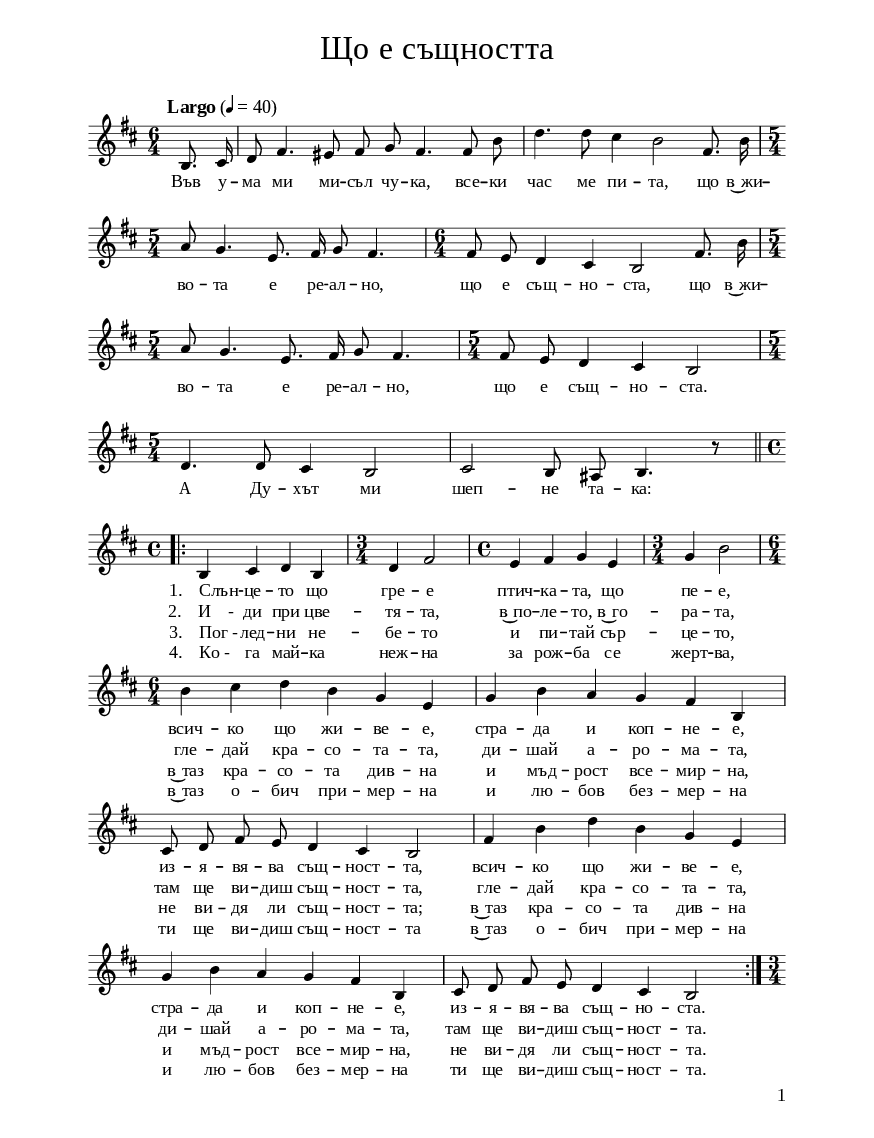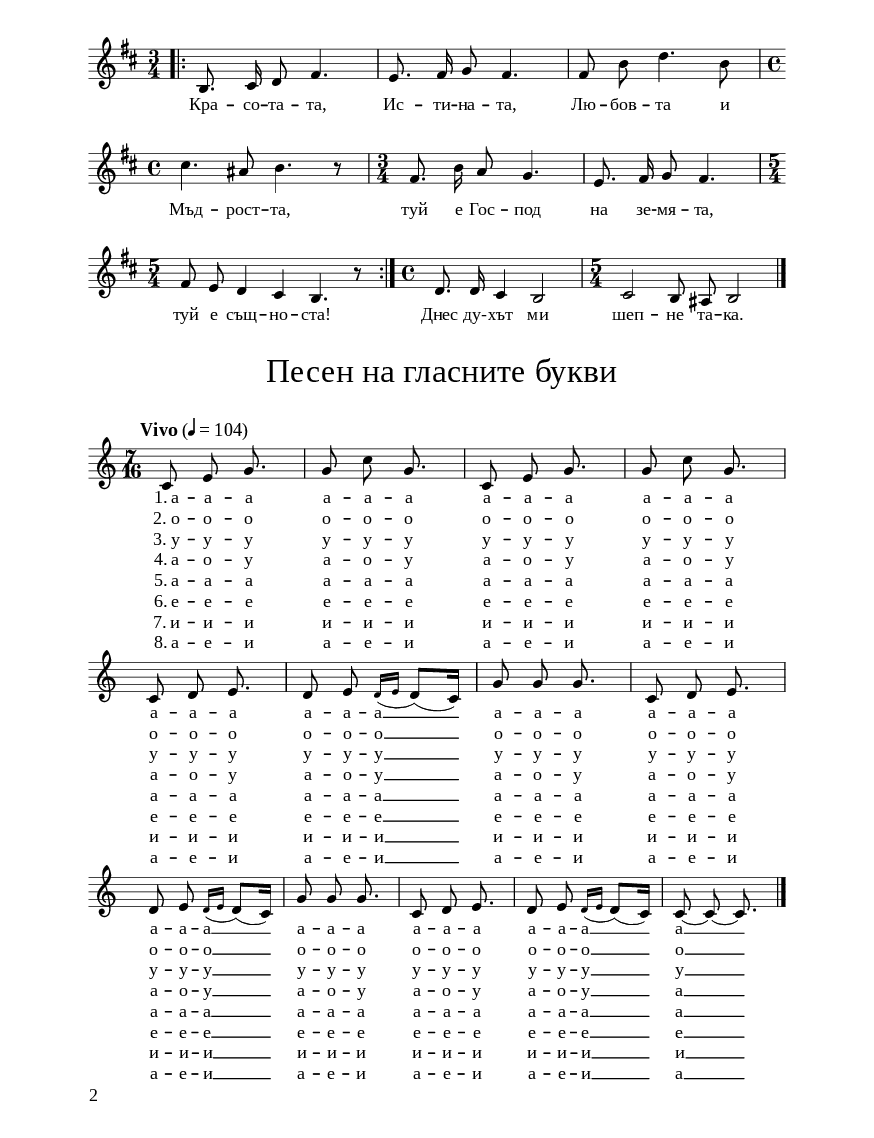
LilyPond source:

\version "2.24.2"

% include paper part and global functions
\include "include/globals.ily"

\bookpart {
  \label #'ref068
  \tocItem \markup "Що е същността"
  \include "include/bookpart-paper.ily"

  \header {
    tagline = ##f
  }

  \score {
    \include "include/score-layout.ily"

    \new Voice \absolute {
      \clef treble
      \key b \minor
      \time 6/4
      \tempoFunc "Largo" 4 "40"
      \partial 4
      \autoBeamOff

      b8. cis'16| d'8 fis'4. eis'8 fis'8 g'8 fis'4. fis'8 b'8| d''4. d''8 cis''4 b'2 fis'8. b'16 | \break

      \time 5/4  a'8 g'4. e'8. fis'16 g'8 fis'4. | \time 6/4 fis'8 e'8 d'4 cis'4 b2 fis'8. b'16 \time 5/4 | \break

      \time 5/4  a'8 g'4. e'8. fis'16 g'8 fis'4. | \time 5/4 fis'8 e'8 d'4 cis'4 b2 | \break

      \time 5/4 d'4. d'8 cis'4 b2 | cis'2 b8 ais8 b4. r8 | \break

      \bar ".|:-||"

      \time 4/4 b4 cis'4 d'4 b4 | \time 3/4 d'4 fis'2 | \time 4/4 e'4 fis' g' e' | \time 3/4 g'4 b'2  \break


      \time 6/4 b'4 cis''4 d'' b' g' e' | g' b' a' g' fis' b | \break

      cis'8 d' fis' e' d'4 cis' b2 | fis'4 b' d'' b' g' e' |\break

      g'4 b'4 a'4 g'4 fis'4 b |  cis'8 d' fis' e' d'4 cis'4 b2 | \break

   

      \time 3/4


     \bar ":|.|:"  b8. cis'16 d'8 fis'4. | e'8. fis'16 g'8 fis'4. | fis'8 b'8 d''4. b'8| \break

      \time 4/4 cis''4. ais'8 b'4. r8 | \time 3/4 fis'8. b'16 a'8 g'4. | e'8. fis'16 g'8 fis'4. | \break

      \time 5/4	fis'8 e' d'4 cis' b4. r8 \bar ":|." | \time 4/4 d'8. d'16 cis'4 b2 | \time 5/4 cis'2 b8 ais8 b2 |  \bar "|." \break


    }

    \addlyrics {
      Във у -- ма ми ми -- съл чу -- ка, все -- ки час ме пи -- та,
      що в~жи -- во -- та е ре -- ал -- но, що е същ -- но -- ста,
      що в~жи -- во -- та е ре -- ал -- но, що е същ -- но -- ста.
      А Ду -- хът ми шеп  -- не та  -- ка:

      "1.    Слън"  -- це  -- то що гре -- е птич -- ка -- та, що пе -- е,

      всич -- ко що жи -- ве -- е, стра -- да и коп -- не -- е,

      из -- я -- вя -- ва  същ -- ност -- та,   всич -- ко що жи -- ве -- е, стра -- да и коп -- не -- е,

      из -- я -- вя -- ва същ -- но -- ста.

      Кра  -- со  -- та  -- та, Ис  -- ти  -- на  -- та, Лю -- бов  -- та и Мъд  -- рост  -- та,

      туй е Гос  -- под на зе  -- мя  -- та, туй е същ  -- но  -- ста! Днес "ду-"  -- хът ми шеп  -- не та  -- ка.
    }

    \addlyrics {
      " " " " " " " " " " " " " " " "

      " " " " " " " " " " " " " " " "

      " " " " " " " " " " " " " " " " " "

      " " " " " " " " " " " " " " " " " " " " " " " " " " " "

      " " " " " " " " " " " " " " " " " " "2.    И    - " ди при цве -- тя -- та, в~по -- ле -- то, в~го -- ра -- та,
      гле -- дай кра -- со -- та -- та, ди -- шай а -- ро -- ма -- та, там ще ви -- диш същ -- ност  -- та,
      гле -- дай кра -- со -- та -- та, ди -- шай а -- ро -- ма -- та, там ще ви -- диш същ -- ност  -- та.

      " " " " " " " " " " " " " " " " " "

      " " " " " " " " " " " " " " " " " "
    }

    \addlyrics {
      " " " " " " " " " " " " " " " "

      " " " " " " " " " " " " " " " "

      " " " " " " " " " " " " " " " " " "

      " " " " " " " " " " " " " " " " " " " " " " " " " " " "

      " " " " " " " " " " " " " " " " " " "3.    Пог -" -- лед  -- ни не -- бе -- то и пи -- тай сър -- це -- то,
      в~таз кра -- со -- та див -- на и мъд -- рост все -- мир -- на, не ви -- дя ли същ -- ност -- та;  в~таз кра -- со -- та див -- на и мъд -- рост все -- мир -- на, не ви -- дя ли същ -- ност -- та.

      " " " " " " " " " " " " " " " " " "

      " " " " " " " " " " " " " " " " " "
    }

    \addlyrics {
      " " " " " " " " " " " " " " " "

      " " " " " " " " " " " " " " " "

      " " " " " " " " " " " " " " " " " "

      " " " " " " " " " " " " " " " " " " " " " " " " " " " "

      " " " " " " " " " " " " " " " " " " "4.    Кo -  "  га май -- ка неж -- на за рож -- ба се жерт -- ва,
      в~таз о -- бич при -- мер -- на и лю -- бов без -- мер -- на
      ти ще ви -- диш същ -- ност -- та
      в~таз о -- бич при -- мер -- на и лю -- бов без -- мер -- на
      ти ще ви -- диш същ -- ност -- та.

      " " " " " " " " " " " " " " " " " "

      " " " " " " " " " " " " " " " " " "
    }

    \header {
      title = \titleFunc "Що е същността" "Što e săštnostta"
    }

    \midi{}

  } % score


  \label #'ref067
  \tocItem \markup "Песен на гласните букви"
  \include "include/bookpart-paper.ily"
  \score {
    \include "include/score-layout.ily"

    \new Voice \relative c' {
      \clef treble
      \key c \major
      \time 7/16
      \tempoFunc "Vivo" 4 "104"
      \autoBeamOff
      c8 e8 g8. | g8 c8 g8. | c,8 e8 g8. | g8 c8 g8. | \break
      c,8 d8 e8. | d8 e8  \acciaccatura {d16[e16]} d8([c16]) | g'8 g8 g8. | c,8 d8 e8. | \break
      d8 e8 \acciaccatura {d16[e16]} d8([c16]) | g'8 g8 g8. | c,8 d8 e8. | d8 e8 \acciaccatura {d16[e16]} d8([c16]) | c8~ c8~ c8. | \bar "|." \break
    }

    \addlyrics {
      "1. a" -- a -- a  a -- a -- a  a -- a -- a  a -- a -- a
      a -- a -- a  a -- a -- a __  a -- a -- a  a -- a -- a
      a -- a -- a __   a -- a -- a  a -- a -- a  a -- a -- a __ a __ 
    }

    \addlyrics {
      "2. o" -- o -- o  o -- o -- o  o -- o -- o  o -- o -- o
      o -- o -- o  o -- o -- o __  o -- o -- o  o -- o -- o
      o -- o -- o __   o -- o -- o  o -- o -- o  o -- o -- o __ o __ 
    }

    \addlyrics {
      "3. у" -- у -- у  у -- у -- у  у -- у -- у  у -- у -- у
      у -- у -- у  у -- у -- у __  у -- у -- у  у -- у -- у
      у -- у -- у __   у -- у -- у  у -- у -- у  у -- у -- у __ у __ 
    }

    \addlyrics {
      "4. а" -- о -- у  а -- о -- у  а -- о -- у  а -- о -- у
      а -- о -- у  а -- о -- у __  а -- о -- у  а -- о -- у
      а -- о -- у __   а -- о -- у  а -- о -- у  а -- о -- у __ а __ 
    }

    \addlyrics {
      "5. a" -- a -- a  a -- a -- a  a -- a -- a  a -- a -- a
      a -- a -- a  a -- a -- a __  a -- a -- a  a -- a -- a
      a -- a -- a __   a -- a -- a  a -- a -- a  a -- a -- a __ a __ 
    }

    \addlyrics {
      "6. e" -- e -- e  e -- e -- e  e -- e -- e  e -- e -- e
      e -- e -- e  e -- e -- e __  e -- e -- e  e -- e -- e
      e -- e -- e __   e -- e -- e  e -- e -- e  e -- e -- e __ e __ 
    }

    \addlyrics {
      "7. и" -- и -- и  и -- и -- и  и -- и -- и  и -- и -- и
      и -- и -- и  и -- и -- и __  и -- и -- и  и -- и -- и
      и -- и -- и __   и -- и -- и  и -- и -- и  и -- и -- и __ и __ 
    }

    \addlyrics {
      "8. а" -- е -- и  а -- е -- и  а -- е -- и  а -- е -- и
      а -- е -- и  а -- е -- и __  а -- е -- и  а -- е -- и
      а -- е -- и __   а -- е -- и  а -- е -- и  а -- е -- и __ а __ 
    }

    \header {
      title = \titleFunc " Песен на гласните букви" "Pesen na glasnite bukvi"
    }

    \midi{}

  } % score


} % bookpart
